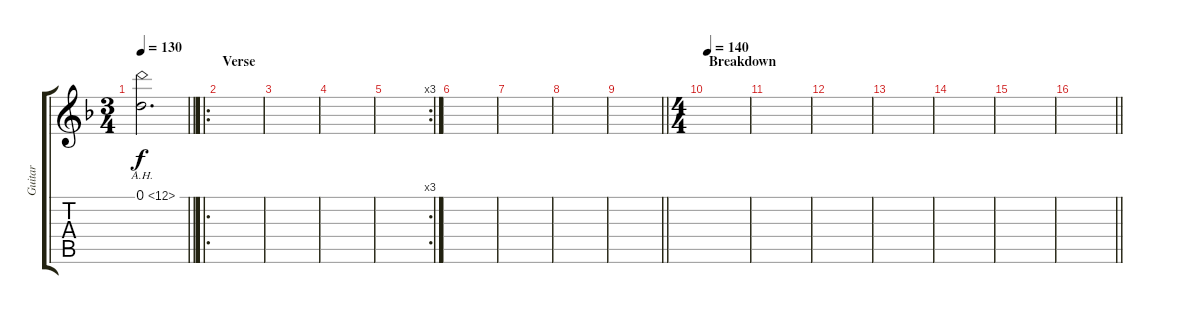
\track ("Guitar" "Guitar") {instrument distortionguitar}
\staff {score tabs}
\tuning (D4 A3 F3 C3 G2 C2) {hide}
\ts (3 4)
\tempo 130
\clef g2
\barLineRight lightlight
\ks f
0.1{ah 12 t}.2{d dy f} |
\ro
\section ("" "Verse")
|
|
|
\rc 3
|
|
|
|
\barLineRight lightlight
|
\ts (4 4)
\section ("" "Breakdown")
\tempo 140
|
|
|
|
|
|
\barLineRight lightlight
